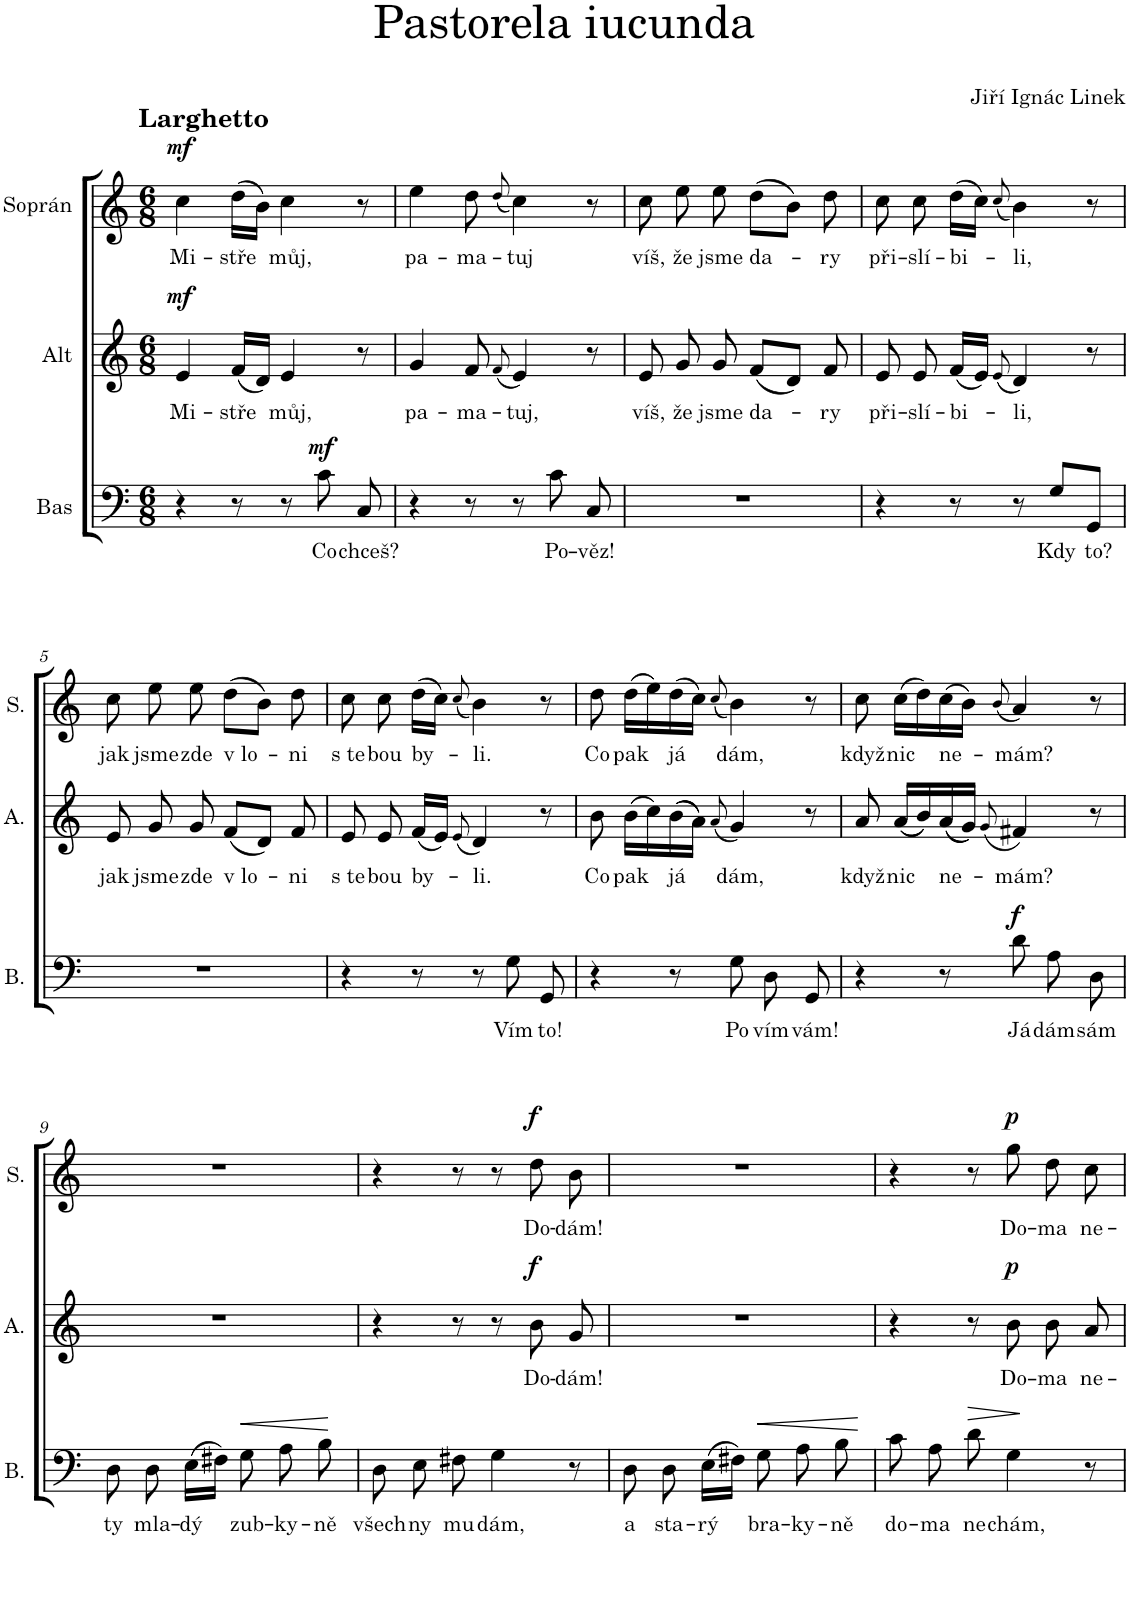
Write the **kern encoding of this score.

**kern	**text	**dynam	**kern	**text	**dynam	**kern	**text	**dynam
*part3	*part3	*part3	*part2	*part2	*part2	*part1	*part1	*part1
*staff3	*staff3	*staff3	*staff2	*staff2	*staff2	*staff1	*staff1	*staff1
*I"Bas	*	*	*I"Alt	*	*	*I"Soprán	*	*
*I'B.	*	*	*I'A.	*	*	*I'S.	*	*
*clefF4	*	*	*clefG2	*	*	*clefG2	*	*
*k[]	*	*	*k[]	*	*	*k[]	*	*
*M6/8	*	*	*M6/8	*	*	*M6/8	*	*
=1	=1	=1	=1	=1	=1	=1	=1	=1
!	!	!	!	!	!	!LO:TX:a:B:t=Larghetto	!	!
!	!	!	!	!LO:LY:b	!LO:DY:a	!	!LO:LY:b	!LO:DY:a
4r	.	.	4e/	Mi-	mf	4cc\	Mi-	mf
!	!	!	!	!LO:LY:b	!	!	!LO:LY:b	!
8r	.	.	(16f/LL	-stře	.	(16dd\LL	-stře	.
.	.	.	16d/JJ)	.	.	16b\JJ)	.	.
!	!	!	!	!LO:LY:b	!	!	!LO:LY:b	!
8r	.	.	4e/	můj,	.	4cc\	můj,	.
!	!LO:LY:b	!LO:DY:a	!	!	!	!	!	!
8c\	Co	mf	.	.	.	.	.	.
!	!LO:LY:b	!	!	!	!	!	!	!
8C/	chceš?	.	8r	.	.	8r	.	.
=2	=2	=2	=2	=2	=2	=2	=2	=2
!	!	!	!	!LO:LY:b	!	!	!LO:LY:b	!
4r	.	.	4g/	pa-	.	4ee\	pa-	.
!	!	!	!	!LO:LY:b	!	!	!LO:LY:b	!
8r	.	.	8f/	-ma-	.	8dd\	-ma-	.
.	.	.	(8qf/	.	.	(8qdd/	.	.
!	!	!	!	!LO:LY:b	!	!	!LO:LY:b	!
8r	.	.	4e/)	-tuj,	.	4cc\)	-tuj	.
!	!LO:LY:b	!	!	!	!	!	!	!
8c\	Po-	.	.	.	.	.	.	.
!	!LO:LY:b	!	!	!	!	!	!	!
8C/	-věz!	.	8r	.	.	8r	.	.
=3	=3	=3	=3	=3	=3	=3	=3	=3
!	!	!	!	!LO:LY:b	!	!	!LO:LY:b	!
2.r	.	.	8e/	víš,	.	8cc\	víš,	.
!	!	!	!	!LO:LY:b	!	!	!LO:LY:b	!
.	.	.	8g/	že	.	8ee\	že	.
!	!	!	!	!LO:LY:b	!	!	!LO:LY:b	!
.	.	.	8g/	jsme	.	8ee\	jsme	.
!	!	!	!	!LO:LY:b	!	!	!LO:LY:b	!
.	.	.	(8f/L	da-	.	(8dd\L	da-	.
.	.	.	8d/J)	.	.	8b\J)	.	.
!	!	!	!	!LO:LY:b	!	!	!LO:LY:b	!
.	.	.	8f/	-ry	.	8dd\	-ry	.
=4	=4	=4	=4	=4	=4	=4	=4	=4
!	!	!	!	!LO:LY:b	!	!	!LO:LY:b	!
4r	.	.	8e/	při-	.	8cc\	při-	.
!	!	!	!	!LO:LY:b	!	!	!LO:LY:b	!
.	.	.	8e/	-slí-	.	8cc\	-slí-	.
!	!	!	!	!LO:LY:b	!	!	!LO:LY:b	!
8r	.	.	(16f/LL	-bi-	.	(16dd\LL	-bi-	.
.	.	.	16e/JJ)	.	.	16cc\JJ)	.	.
.	.	.	(8qe/	.	.	(8qcc/	.	.
!	!	!	!	!LO:LY:b	!	!	!LO:LY:b	!
8r	.	.	4d/)	-li,	.	4b\)	-li,	.
!	!LO:LY:b	!	!	!	!	!	!	!
8G/L	Kdy	.	.	.	.	.	.	.
!	!LO:LY:b	!	!	!	!	!	!	!
8GG/J	to?	.	8r	.	.	8r	.	.
!!LO:LB:g=z
=5	=5	=5	=5	=5	=5	=5	=5	=5
!	!	!	!	!LO:LY:b	!	!	!LO:LY:b	!
2.r	.	.	8e/	jak	.	8cc\	jak	.
!	!	!	!	!LO:LY:b	!	!	!LO:LY:b	!
.	.	.	8g/	jsme	.	8ee\	jsme	.
!	!	!	!	!LO:LY:b	!	!	!LO:LY:b	!
.	.	.	8g/	zde	.	8ee\	zde	.
!	!	!	!	!LO:LY:b	!	!	!LO:LY:b	!
.	.	.	(8f/L	v lo-	.	(8dd\L	v lo-	.
.	.	.	8d/J)	.	.	8b\J)	.	.
!	!	!	!	!LO:LY:b	!	!	!LO:LY:b	!
.	.	.	8f/	-ni	.	8dd\	-ni	.
=6	=6	=6	=6	=6	=6	=6	=6	=6
!	!	!	!	!LO:LY:b	!	!	!LO:LY:b	!
4r	.	.	8e/	s te-	.	8cc\	s te-	.
!	!	!	!	!LO:LY:b	!	!	!LO:LY:b	!
.	.	.	8e/	-bou	.	8cc\	-bou	.
!	!	!	!	!LO:LY:b	!	!	!LO:LY:b	!
8r	.	.	(16f/LL	by-	.	(16dd\LL	by-	.
.	.	.	16e/JJ)	.	.	16cc\JJ)	.	.
.	.	.	(8qe/	.	.	(8qcc/	.	.
!	!	!	!	!LO:LY:b	!	!	!LO:LY:b	!
8r	.	.	4d/)	-li.	.	4b\)	-li.	.
!	!LO:LY:b	!	!	!	!	!	!	!
8G\	Vím	.	.	.	.	.	.	.
!	!LO:LY:b	!	!	!	!	!	!	!
8GG/	to!	.	8r	.	.	8r	.	.
=7	=7	=7	=7	=7	=7	=7	=7	=7
!	!	!	!	!LO:LY:b	!	!	!LO:LY:b	!
4r	.	.	8b\	Co	.	8dd\	Co	.
!	!	!	!	!LO:LY:b	!	!	!LO:LY:b	!
.	.	.	(16b\LL	pak	.	(16dd\LL	pak	.
.	.	.	16cc\)	.	.	16ee\)	.	.
!	!	!	!	!LO:LY:b	!	!	!LO:LY:b	!
8r	.	.	((16b\	já	.	(16dd\	já	.
.	.	.	16a\JJ))	.	.	16cc\JJ)	.	.
.	.	.	(8qa/	.	.	(8qcc/	.	.
!	!LO:LY:b	!	!	!LO:LY:b	!	!	!LO:LY:b	!
8G\	Po-	.	4g/)	dám,	.	4b\)	dám,	.
!	!LO:LY:b	!	!	!	!	!	!	!
8D\	-vím	.	.	.	.	.	.	.
!	!LO:LY:b	!	!	!	!	!	!	!
8GG/	vám!	.	8r	.	.	8r	.	.
=8	=8	=8	=8	=8	=8	=8	=8	=8
!	!	!	!	!LO:LY:b	!	!	!LO:LY:b	!
4r	.	.	8a/	když	.	8cc\	když	.
!	!	!	!	!LO:LY:b	!	!	!LO:LY:b	!
.	.	.	((16a/LL	nic	.	(16cc\LL	nic	.
.	.	.	16b/))	.	.	16dd\)	.	.
!	!	!	!	!LO:LY:b	!	!	!LO:LY:b	!
8r	.	.	((16a/	ne-	.	(16cc\	ne-	.
.	.	.	16g/JJ))	.	.	16b\JJ)	.	.
.	.	.	(8qg/	.	.	(8qb/	.	.
!	!LO:LY:b	!LO:DY:a	!	!LO:LY:b	!	!	!LO:LY:b	!
8d\	Já	f	4f#X/)	-mám?	.	4a/)	-mám?	.
!	!LO:LY:b	!	!	!	!	!	!	!
8A\	dám	.	.	.	.	.	.	.
!	!LO:LY:b	!	!	!	!	!	!	!
8D\	sám	.	8r	.	.	8r	.	.
!!LO:LB:g=z
=9	=9	=9	=9	=9	=9	=9	=9	=9
!	!LO:LY:b	!	!	!	!	!	!	!
8D\	ty	.	2.r	.	.	2.r	.	.
!	!LO:LY:b	!	!	!	!	!	!	!
8D\	mla-	.	.	.	.	.	.	.
!	!LO:LY:b	!	!	!	!	!	!	!
(16E\LL	-dý	.	.	.	.	.	.	.
16F#X\JJ)	.	.	.	.	.	.	.	.
!	!LO:LY:b	!LO:HP:b	!	!	!	!	!	!
8G\	zub-	<	.	.	.	.	.	.
!	!LO:LY:b	!	!	!	!	!	!	!
8A\	-ky-	.	.	.	.	.	.	.
!	!LO:LY:b	!	!	!	!	!	!	!
8B\	-ně	.	.	.	.	.	.	.
.	.	[	.	.	.	.	.	.
=10	=10	=10	=10	=10	=10	=10	=10	=10
!	!LO:LY:b	!	!	!	!	!	!	!
8D\	všech-	.	4r	.	.	4r	.	.
!	!LO:LY:b	!	!	!	!	!	!	!
8E\	-ny	.	.	.	.	.	.	.
!	!LO:LY:b	!	!	!	!	!	!	!
8F#X\	mu	.	8r	.	.	8r	.	.
!	!LO:LY:b	!	!	!	!	!	!	!
4G\	dám,	.	8r	.	.	8r	.	.
!	!	!	!	!LO:LY:b	!LO:DY:a	!	!LO:LY:b	!LO:DY:a
.	.	.	8b\	Do-	f	8dd\	Do-	f
!	!	!	!	!LO:LY:b	!	!	!LO:LY:b	!
8r	.	.	8g/	-dám!	.	8b\	-dám!	.
=11	=11	=11	=11	=11	=11	=11	=11	=11
!	!LO:LY:b	!	!	!	!	!	!	!
8D\	a	.	2.r	.	.	2.r	.	.
!	!LO:LY:b	!	!	!	!	!	!	!
8D\	sta-	.	.	.	.	.	.	.
!	!LO:LY:b	!	!	!	!	!	!	!
(16E\LL	-rý	.	.	.	.	.	.	.
16F#X\JJ)	.	.	.	.	.	.	.	.
!	!LO:LY:b	!LO:HP:b	!	!	!	!	!	!
8G\	bra-	<	.	.	.	.	.	.
!	!LO:LY:b	!	!	!	!	!	!	!
8A\	-ky-	.	.	.	.	.	.	.
!	!LO:LY:b	!	!	!	!	!	!	!
8B\	-ně	.	.	.	.	.	.	.
.	.	[	.	.	.	.	.	.
=12	=12	=12	=12	=12	=12	=12	=12	=12
!	!LO:LY:b	!	!	!	!	!	!	!
8c\	do-	.	4r	.	.	4r	.	.
!	!LO:LY:b	!	!	!	!	!	!	!
8A\	-ma	.	.	.	.	.	.	.
!	!LO:LY:b	!LO:HP:b	!	!	!	!	!	!
8d\	ne-	>	8r	.	.	8r	.	.
!	!LO:LY:b	!	!	!LO:LY:b	!LO:DY:a	!	!LO:LY:b	!LO:DY:a
4G\	-chám,	.	8b\	Do-	p	8gg\	Do-	p
!	!	!	!	!LO:LY:b	!	!	!LO:LY:b	!
.	.	.	8b\	-ma	.	8dd\	-ma	.
!	!	!	!	!LO:LY:b	!	!	!LO:LY:b	!
8r	.	]	8a/	ne-	.	8cc\	ne-	.
=	=	=	=	=	=	=	=	=
*-	*-	*-	*-	*-	*-	*-	*-	*-
